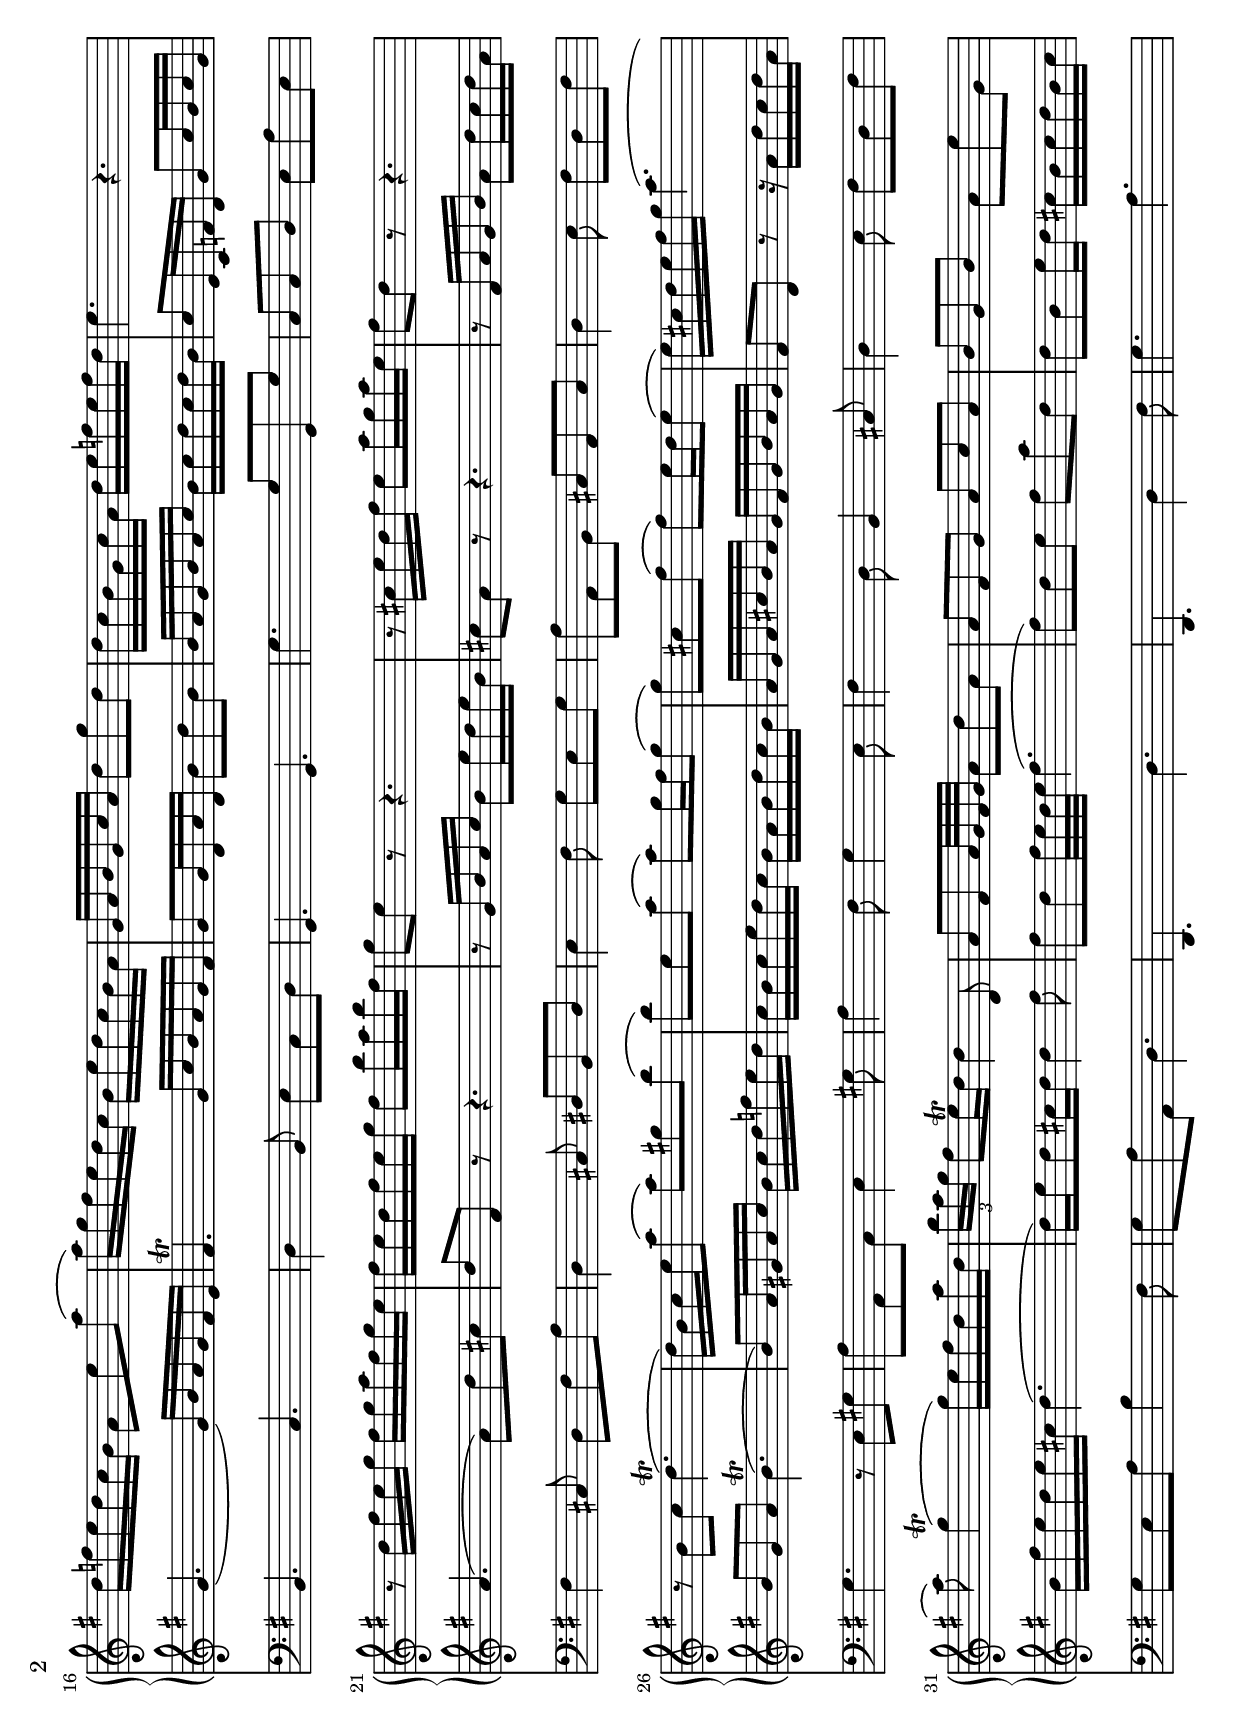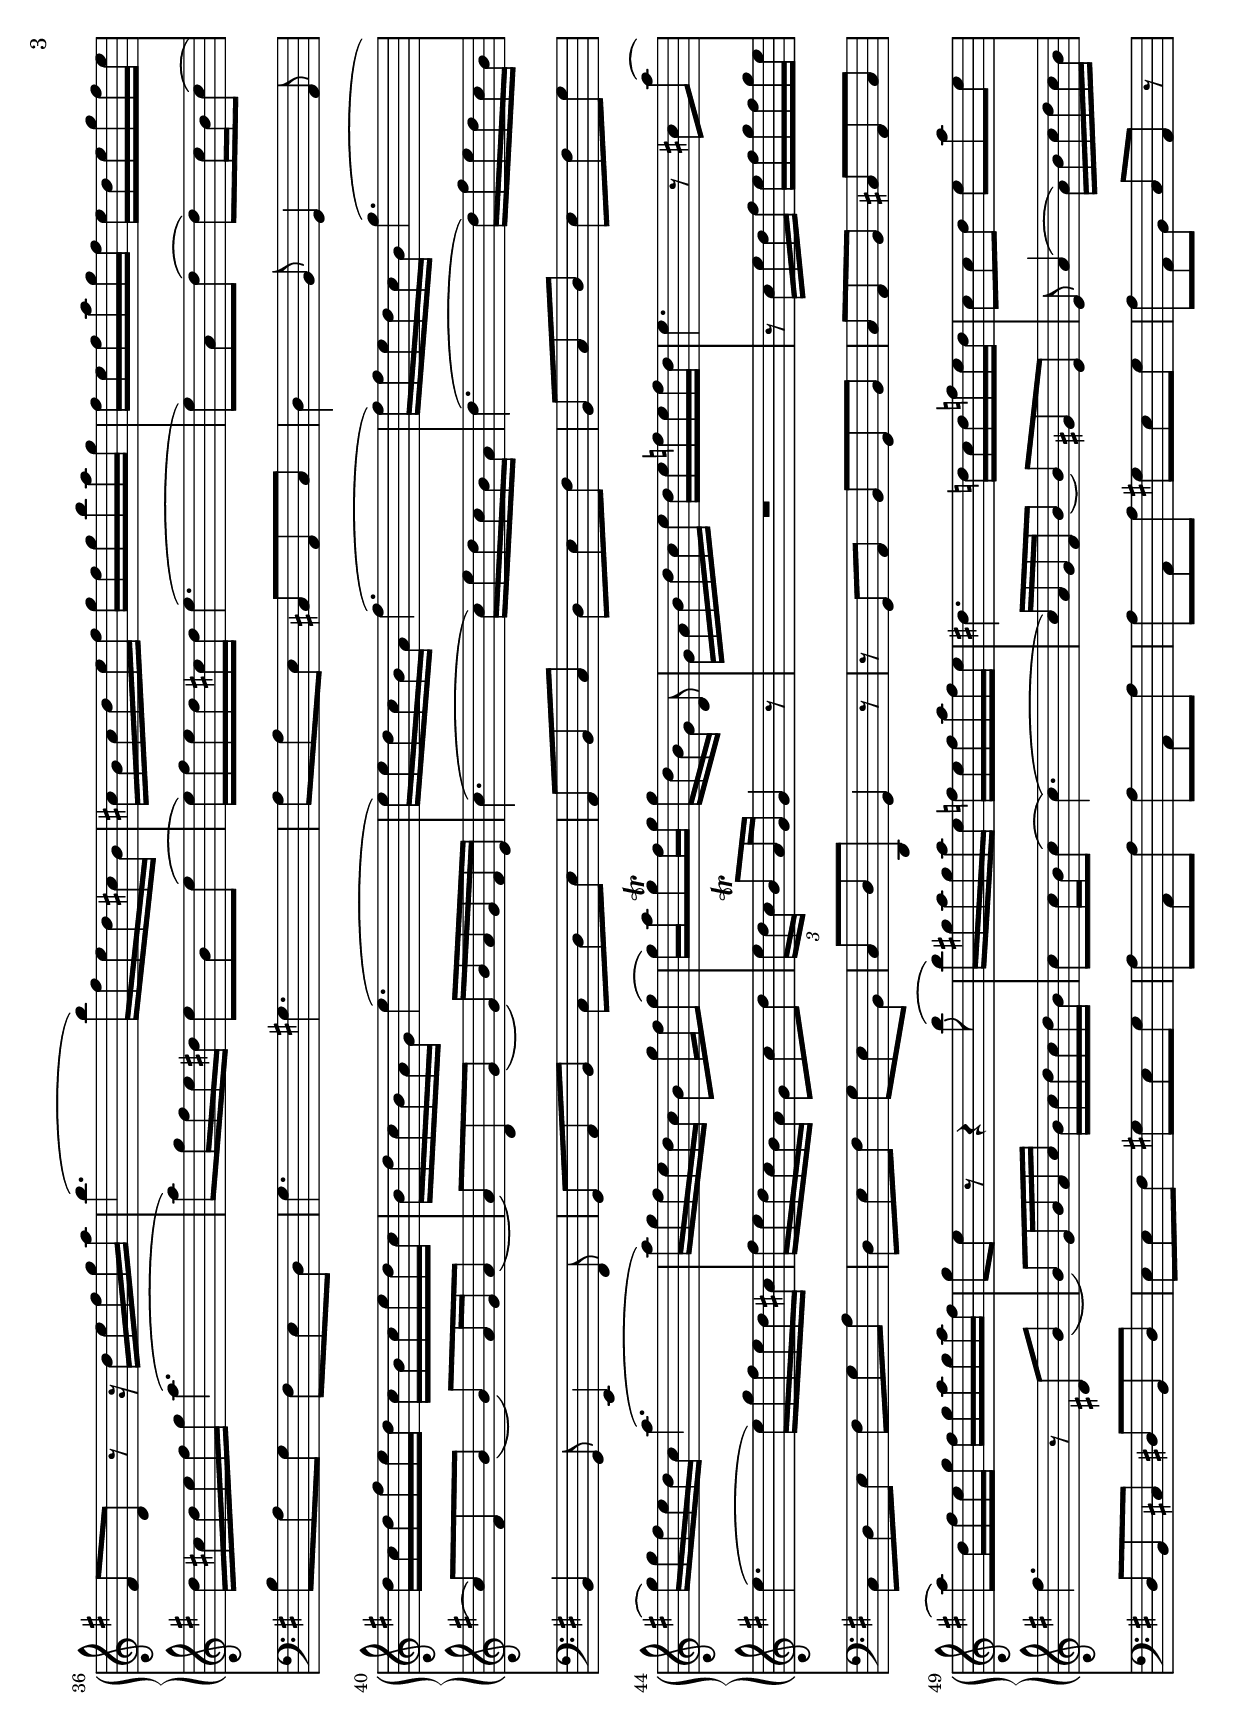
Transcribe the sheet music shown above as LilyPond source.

\version "2.6.0"

#(set-default-paper-size "a4" 'landscape)

\header {
 title = "Lobt Gott, ihr Christen, allzugleich"
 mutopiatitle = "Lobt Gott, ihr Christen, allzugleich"
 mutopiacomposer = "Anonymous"
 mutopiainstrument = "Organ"
 date = "18th C."
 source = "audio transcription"
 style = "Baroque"
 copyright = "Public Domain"
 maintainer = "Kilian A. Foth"
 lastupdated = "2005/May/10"
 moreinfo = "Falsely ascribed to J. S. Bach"
 
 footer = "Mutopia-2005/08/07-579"
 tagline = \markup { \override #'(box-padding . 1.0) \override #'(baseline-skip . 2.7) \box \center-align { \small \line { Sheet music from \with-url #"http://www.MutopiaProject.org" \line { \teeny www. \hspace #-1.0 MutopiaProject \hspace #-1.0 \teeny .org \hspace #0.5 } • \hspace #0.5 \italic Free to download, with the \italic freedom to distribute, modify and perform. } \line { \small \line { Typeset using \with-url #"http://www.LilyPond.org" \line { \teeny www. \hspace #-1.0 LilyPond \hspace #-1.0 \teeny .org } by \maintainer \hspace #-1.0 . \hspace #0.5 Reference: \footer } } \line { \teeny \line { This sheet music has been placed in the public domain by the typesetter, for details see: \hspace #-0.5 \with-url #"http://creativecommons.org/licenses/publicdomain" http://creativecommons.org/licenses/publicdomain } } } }
}



% Sopran
S = \relative c'' {
  \partial 8 g8|
  d'b d32c b c d8g d|
d b c d f d|
e c e d a'c,|
b a b b g'16fis g b,|
c8a b c fis16 e fis8|
g16fis e fis e d cis b cis d b cis|
d4.(d16)e d b c a|
b8e,e'(e16)fis e cis d b|
gis8 d'4(d16) f e d c b|
c4.(c16)e d c b a|
fis'8g a(a16)d,e fis g8(|
g16)fis e fis g e fis4.\trill|
g8b16g a fis g4.(|
g16)a g fis g e fis g a g a fis|
g4.(g16)e fis g a fis|
d f e d c b a8 e'a(|
a16)g fis e d c b e d c b a|
g a b g c a d8 g d|
d16 c b g c a d e f e f d|
e4. r|
r8d16 fis e g fis g a fis g e|
fis e d fis e g fis8b16a b fis|
g8 e r r4.|
r8cis16e d fis e8 a16 g a e|
fis8 d r r4.|
r8 b c d4.\trill(|
d16)b c e a8(a)gis b(|
b)e,a(a)g16fis g8(|
g)cis,fis(fis)e16d e8(|
e16)cis d e fis g a4.(|
a8)g4\trill(g16)e fis d a'd,|
\times 2/3 {b'16[a g]} fis8 e16\trill d d4 d,8|
a'fis a32g fis g a8d a|
a fis g a c a|
b g b a e'g,|
fis d r r16 d'e fis g a|
b4.(b16)fis e d cis b|
cis b cis d e fis g fis g b a g|
fis e fis a g fis e d e g fis e|
d c d fis e d c b c e d c|
b d c b a g e'4.(|
e16)e d c b a fis'4.(|
fis16) fis e d c b g'4.(|
g16) g fis e d c a'4.(|
a16) g fis e d c b8g'16fis g8(|
g16)a g8\trill fis16g g[d b g] d8|
g16 a b d c e d e f e f d|
e4. r8 cis8a'(|
a8)d,16fis e g fis g a g a fis|
g8 e r r4 b'8(|
b16)gis a gis a e f e f a f e|
dis4. d16c d f e d|
c8c d e a e|
e c d e a16g a e|
f8 d f e b' d,|
c16b c e d f e8 a gis|
a4.(a16) c b a gis fis|
gis4b8a16c b a gis b|
a8 a cis,d16cis d fis e g|
fis8 d r r4fis8(|
fis)b dis,e16dis e g fis a|
g8e r r4.|
r4. r16 d fis g a d,|
b'g e g e d cis4 e8(|
e16)g fis e d cis d e d c b a|
b8 g'16fis g b,b8[a] \times 2/3 {a16 b c}|
c8\trill[b]\times 2/3{d16 e f} f8 \times 2/3{e16[d c]} \times 2/3{b[a g]}|
fis'8 g r16 c, b8c a|
g b16g c a d b e c f d|
e d e c'e,c d c d b'd,b|
c16b c a'c,a b4g8|
d'b d32c b c d8g d|
d b d32c b c d16e f e f d|
e8 c e fis a c,|
b16 g a fis g8r g'16fis g b,|
a8fis16a g b a8d a|
a fis16a g b a8 d c|
b16 a b cis d cis d e fis d e fis|
g4.(g16)a g fis e d|
cis4.(cis16)d e g fis e|
d cis d fis e g fis8 b16 a b fis|
g a g fis g8(g16)e a g fis e|
fis e fis d e fis g4.(|
g16)a g fis g e fis4.|
g8b,16d c e d8g d|
d b16d c e d e f d f d|
e8c e fis a c,|
c(b4) r4\bar"|."

}

% Alt
A = \relative c' {
\partial 8 r8|
R2.*2|

r4.r4d8|
g fis g g b g|
a fis g a c a|
b g b a e'g,|
fis16g fis e fis d e8a,a'(|
a16)b a fis g e fis8b,b'(|
b16)c b a gis fis e8b'e(|
e16)d c b a gis a4.(|
a16)e'd c b a b a g a b cis|
d8c16b c8(c16)b a b c a|
b g d' b c a b c b a b g|
a4.(a16)b c e d c|
b a b d cis e a,8 a d,|
g4.(g16)b a g fis e|
fis4.\trill g16c b a g fis|
g8g16d a'd,b'8d b|
b16a g b a c b c d c d b|
c8e,16c f d g8c16b c g|
a4.(a8)d cis|
d fis,r r4.|
r8g16b a c b8e16d e b|
cis8a r r4.|
r8fis16a g b a8 d16c d a|
b8 g a b4.\trill(|
b8)a16gis a c b c d f e d|
c b c e d c b a b d c b|
a g a cis b a g fis g b a g|
fis8d r r16a' d c d a|
b fis'e d e cis d4.(
d16)e d8cis16d d4fis8|
fis d fis32e d e fis4.(|
fis8)d e fis a d,|
d b e16d cis b cis d b cis|
d cis d e fis g a4.(|
a8)g16fis e dis e8b e(|
e16) fis e d cis d e4.(|
e8)a,d(d)c16b c8(|
c)fis,b(b)a16g a8(|
a)d,g(g16)b a g fis e|
c'4.(c16)e d c b a|
d4.(d16)fis e d c b|
e4.(e16)g fis e d cis|
fis e d c b a g8c d|
\times 2/3{e16[d c]}b8\trill a16g g4r8|
R2.|
r8c16e d fis e fis g fis g e|
fis4. r8dis,b'(|
b8)g16b a c b c d c d b|
c8c16b c8(c4.)(|
c16) a g fis b8(b)gis e|
e a4(a16)b c d c b|
c8 a r r4a8|
a d16 c b a gis fis gis a fis gis|
a4.(a16)b c e d f|
e8d16c b a b4.(|
b16)f' e d e b c e d c b d|
c8cis e a,4a8|
a fis' a, b16 a b d cis e|
d8 dis fis b,8 g b|
b e b cis16 b cis e d fis|
e8a16 g a e fis8 a,d(|
d)b e(e16)b a g a e|
fis b a g fis e fis8 a d(|
d)b16 a b g g8fis \times 2/3{fis16[g a]}|
a8\trill [g]  \times 2/3{b16[c d]}d8 \times 2/3{c16[b a]}\times 2/3{g[fis e]}|
d4r16g g8a fis|
g g16 b a c b g c a d b|
c b c e c a b a b d b g|
a g a c a fis g4r8|
b g16 d a'd,b'a b g c a|
b8 g16 d a'd,b'c d c d b|
c d e d c b a g fis g a fis|
g b c a b8r b16a b g|
fis8d16fis e g fis g fis d e fis|
fis8d16fis e g fis g fis d e fis|
g4.fis16 g a fis g a|
d,8d'16c d b e,8 fis g(|
g16)a g fis e d e8a16b cis8|
fis,b4a8fis fis'(|
fis)e16d e8 a,4.(|
a8)d c b16 c b a b g|
a4.(a16)e'd c d a|
b8g16b a c b a b c b a|
b8g16b a c b c d c d b|
c d e d c b a g fis g a fis|
fis8(g4)r4
}

% Baß
B = \relative c' {
r8|
g4.fis|
g b,|
c fis,|
g g'|
fis d|
g a|
d,a|
e b'|
e gis,|
a8a'e c a c|
d e fis g fis e|
d4.d,|
g r4g8|
d'd,d'd4d8|e4.d4c8|
b4.c4.|
d4b8 e c d|
g,4.g|
g'g8g,g'|
c,c d e a e|
fis4 cis8d fis a|
d,4cis8dis b dis|
e4fis8g e g|
a a,b cis a cis|
d4e8 fis d fis|
g4.r8e gis|
a a,c e4gis8|
a4fis8g4e8|
fis4d8b4cis8|
d4e8fis d fis|
g e a b4fis8|
g a a,d4.|
d,d'|
d,d'4fis8|
g4.a|
b8 a g fis e d|
g4.gis|
a8 a e cis a cis|
d4b8g4a8|
b4g8e4fis8|
g a b c d e|
a,b c d e fis|
b,c d e fis g|
c,d e fis g a|
d,e fis g e b|
c d d,g4r8|
r8g a b g b|
c a b cis a cis|
d b cis dis b dis|
e e fis gis e gis|
a a,a'a a,a'|
a a,a'gis e gis|
a a,b c a r|
r a b c a c|
d4.(d8)c b|
a a b c a c|
c a c d dis b|
e4gis8a d,e|
a,a'g fis4cis8|
d4fis8g4ais,8|
b4a8g4dis'8|
e4g8a4b8|
cis a cis d4fis,8|
g4gis8a a,cis|
d g, a d,d16e fis8|
g4g8d'4d8|
g,4g'8c,4cis8|
d e r16e d8c d|
g g,d'g,4.|
g g|
g g|
R2.|
R|
R|
r4.g|
d'd|
d d|
e d4c8|
b4.r|
r a|
b4cis8d4.|
d cis|
d2.(|
d)|
g,(|
g)(|
g)(|
g4.)r4
}

\score { << 
  \time 6/8
  \new PianoStaff <<
    \new Staff { \key g\major \S }
    \new Staff { \key g\major \A }
  >>
  \new Staff { \key g\major \clef bass \B }
>> 

\layout { }
\midi { \tempo 8 = 136 }

}
